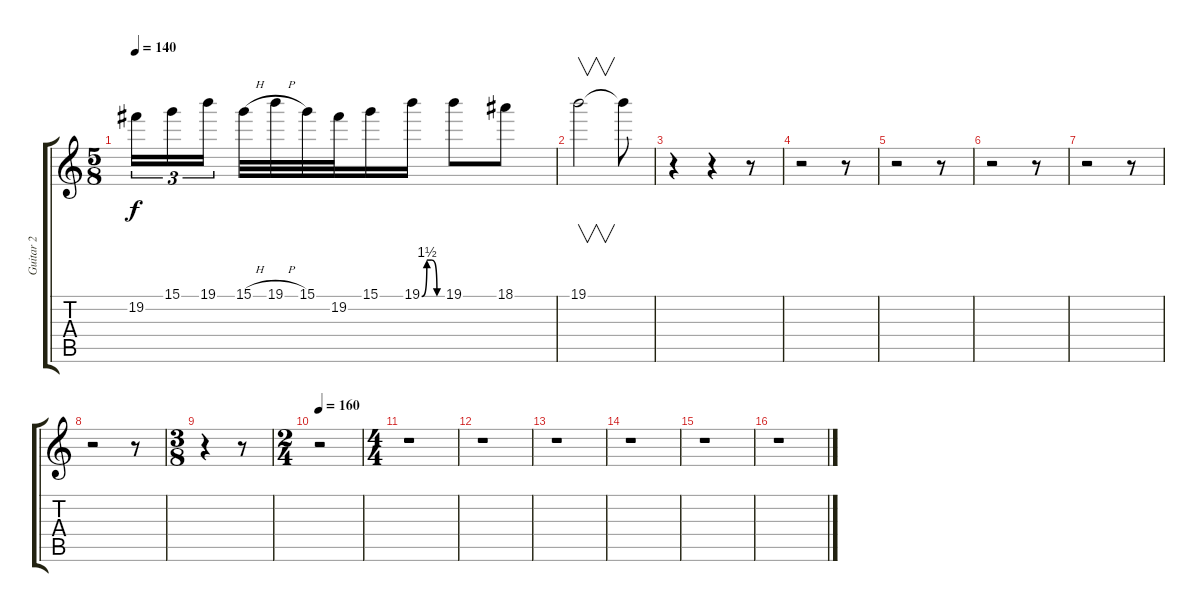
\track ("Guitar 2" "Guitar 2") {instrument overdrivenguitar}
\staff {score tabs}
\tuning (E4 B3 G3 D3 A2 E2) {hide}
\ts (5 8)
\tempo 140
\clef g2
\ks c
19.2.16{tu (3 2) dy f} 15.1.16{tu (3 2)} 19.1.16{tu (3 2)} 15.1{h}.32 19.1{h}.32 15.1.32 19.2.32 15.1.16 19.1{be (custom 0 0 15 6 30 6 45 0 60 0)}.16 19.1.8 18.1.8 |
19.1.2{v} 19.1{t}.8 |
r.4 r.4 r.8 |
r.2 r.8 |
r.2 r.8 |
r.2 r.8 |
r.2 r.8 |
r.2 r.8 |
\ts (3 8)
r.4 r.8 |
\ts (2 4)
\tempo 160
r.2 |
\ts (4 4)
r.1 |
r.1 |
r.1 |
r.1 |
r.1 |
r.1
